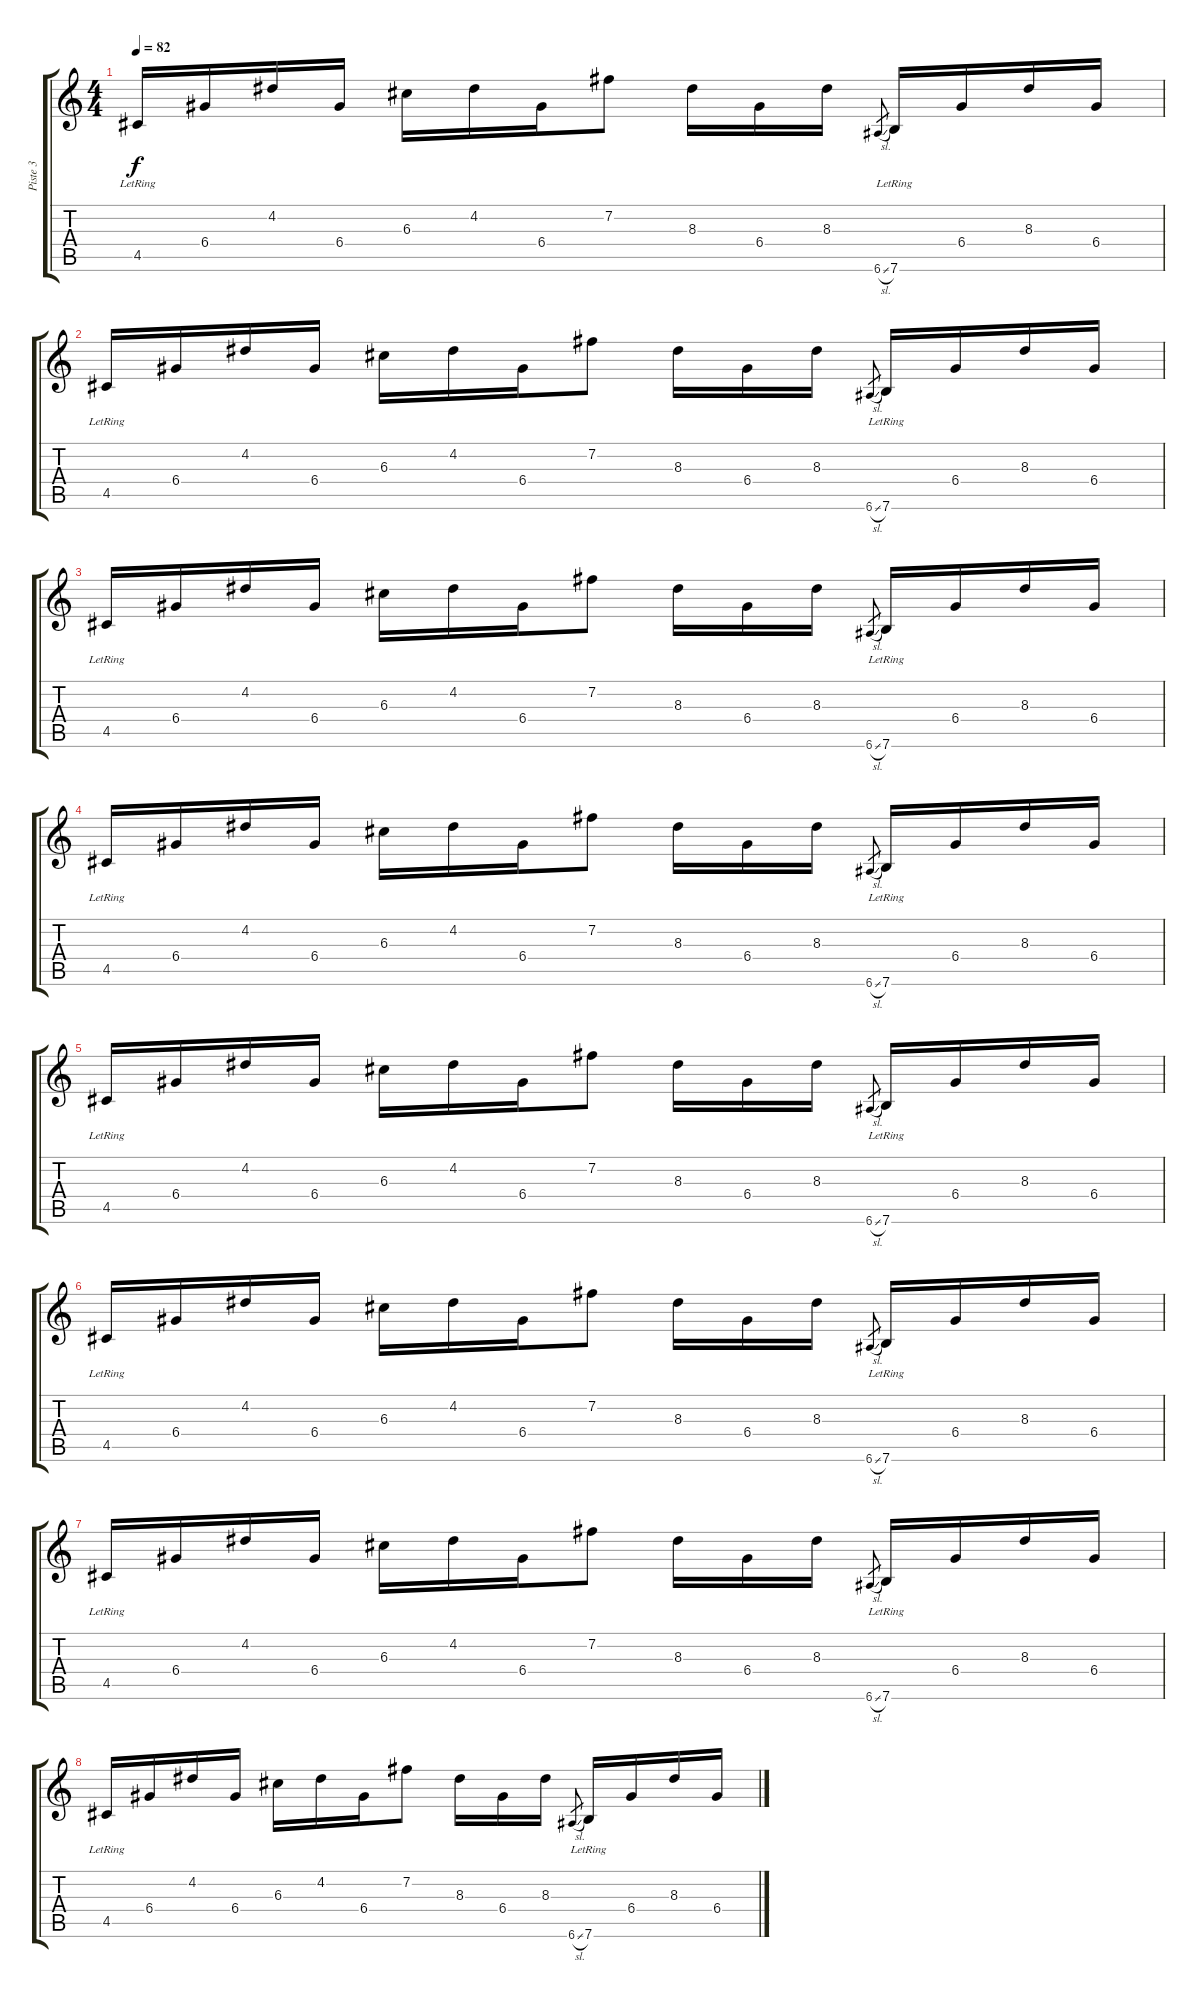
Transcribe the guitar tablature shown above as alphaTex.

\track ("Piste 3" "Piste 3") {instrument electricguitarjazz}
\staff {score tabs}
\tuning (E4 B3 G3 D3 A2 E2) {hide}
\ts (4 4)
\tempo 82
\clef g2
\ks c
4.5{lr}.16{dy f} 6.4.16 4.2.16 6.4.16 6.3.16 4.2.16 6.4.16 7.2.8 8.3.16 6.4.16 8.3.16 6.6{sl}.8{gr} 7.6{lr}.16 6.4.16 8.3.16 6.4.16 |
4.5{lr}.16 6.4.16 4.2.16 6.4.16 6.3.16 4.2.16 6.4.16 7.2.8 8.3.16 6.4.16 8.3.16 6.6{sl}.8{gr} 7.6{lr}.16 6.4.16 8.3.16 6.4.16 |
4.5{lr}.16 6.4.16 4.2.16 6.4.16 6.3.16 4.2.16 6.4.16 7.2.8 8.3.16 6.4.16 8.3.16 6.6{sl}.8{gr} 7.6{lr}.16 6.4.16 8.3.16 6.4.16 |
4.5{lr}.16 6.4.16 4.2.16 6.4.16 6.3.16 4.2.16 6.4.16 7.2.8 8.3.16 6.4.16 8.3.16 6.6{sl}.8{gr} 7.6{lr}.16 6.4.16 8.3.16 6.4.16 |
4.5{lr}.16 6.4.16 4.2.16 6.4.16 6.3.16 4.2.16 6.4.16 7.2.8 8.3.16 6.4.16 8.3.16 6.6{sl}.8{gr} 7.6{lr}.16 6.4.16 8.3.16 6.4.16 |
4.5{lr}.16 6.4.16 4.2.16 6.4.16 6.3.16 4.2.16 6.4.16 7.2.8 8.3.16 6.4.16 8.3.16 6.6{sl}.8{gr} 7.6{lr}.16 6.4.16 8.3.16 6.4.16 |
4.5{lr}.16 6.4.16 4.2.16 6.4.16 6.3.16 4.2.16 6.4.16 7.2.8 8.3.16 6.4.16 8.3.16 6.6{sl}.8{gr} 7.6{lr}.16 6.4.16 8.3.16 6.4.16 |
4.5{lr}.16 6.4.16 4.2.16 6.4.16 6.3.16 4.2.16 6.4.16 7.2.8 8.3.16 6.4.16 8.3.16 6.6{sl}.8{gr} 7.6{lr}.16 6.4.16 8.3.16 6.4.16
